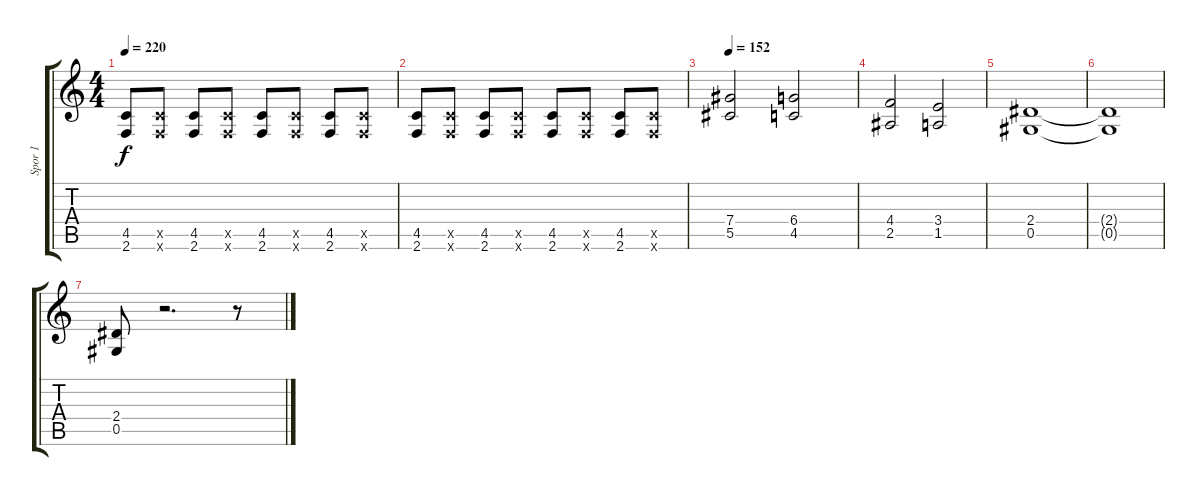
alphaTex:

\track ("Spor 1" "Spor 1") {instrument acousticguitarsteel}
\staff {score tabs}
\tuning (Eb4 Bb3 Gb3 Db3 Ab2 Eb2) {hide}
\ts (4 4)
\tempo 220
\clef g2
\ks c
(4.5 2.6).8{dy f} (4.5{x} 2.6{x}).8 (4.5 2.6).8 (4.5{x} 2.6{x}).8 (4.5 2.6).8 (4.5{x} 2.6{x}).8 (4.5 2.6).8 (4.5{x} 2.6{x}).8 |
(4.5 2.6).8 (4.5{x} 2.6{x}).8 (4.5 2.6).8 (4.5{x} 2.6{x}).8 (4.5 2.6).8 (4.5{x} 2.6{x}).8 (4.5 2.6).8 (4.5{x} 2.6{x}).8 |
\tempo 152
(7.4 5.5).2 (6.4 4.5).2 |
(4.4 2.5).2 (3.4 1.5).2 |
(2.4 0.5).1 |
(2.4{t} 0.5{t}).1 |
(2.4 0.5).8 r.2{d} r.8
